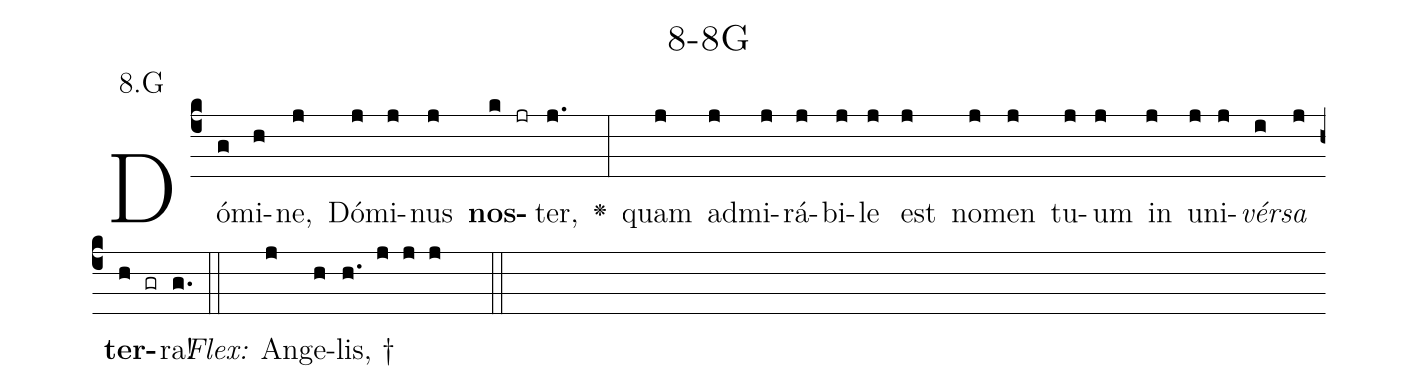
name: 8-8G;
annotation: 8.G;
%%
(c4)Dó(g)mi(h)ne,(j) Dó(j)mi(j)nus(j) <b>nos</b>(k jr)ter,(j.) <v>\greheightstar</v>(:) quam(j) ad(j)mi(j)rá(j)bi(j)le(j) est(j) no(j)men(j) tu(j)um(j) in(j) u(j)ni(j)<i>vér</i>(i)<i>sa</i>(j) <b>ter</b>(h gr)ra!(g.) (::)
<i>Flex:</i>()  An(j)ge(h)lis, †(h. j j j  ::)

%E(j) u(j) o(i) u(j) a(h) e.(g.) (::)
